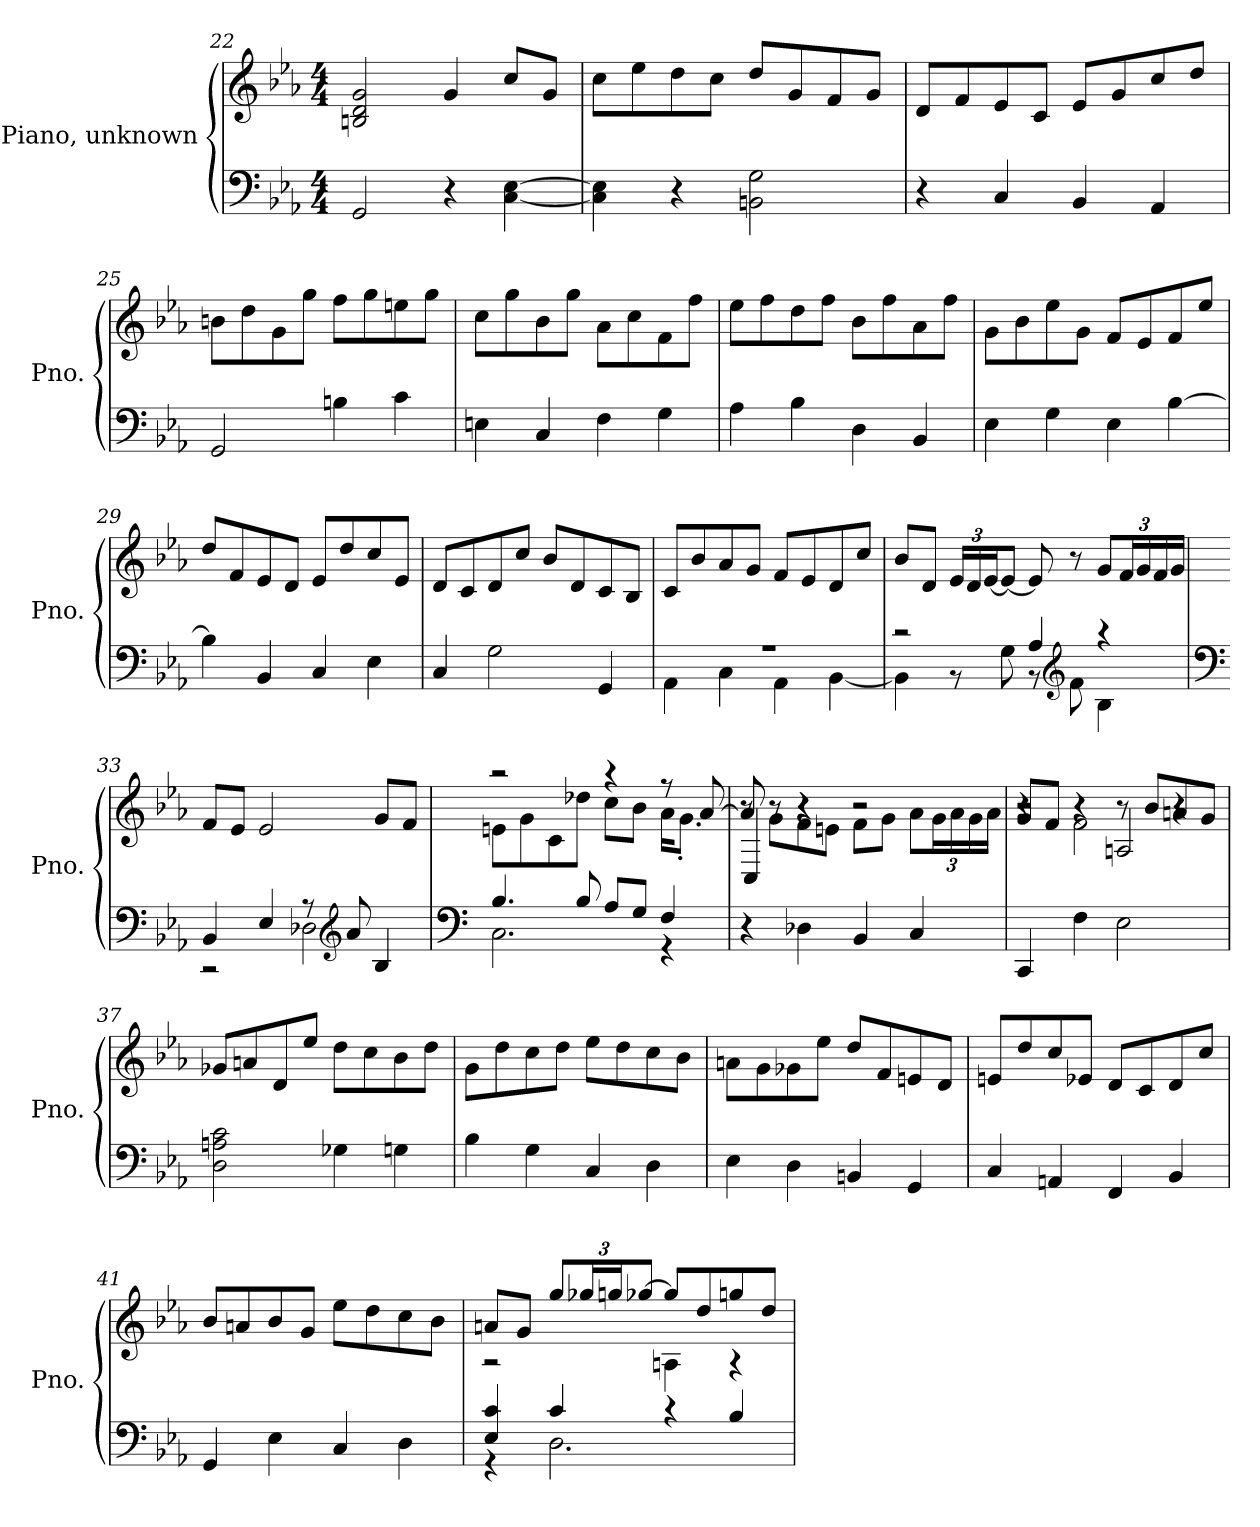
**kern	**kern
*part1	*part1
*staff2	*staff1
*I"Piano, unknown	*
*I'Pno.	*
*clefF4	*clefG2
*k[b-e-a-]	*k[b-e-a-]
*M4/4	*M4/4
=22	=22
2GG/	2Bn/ 2d/ 2g/
4r	4g/
[4C\ [4E-\	8cc/L
.	8g/J
=23	=23
4C\] 4E-\]	8cc\L
.	8ee-\
4r	8dd\
.	8cc\J
2BBn\ 2G\	8dd/L
.	8g/
.	8f/
.	8g/J
=24	=24
4r	8d/L
.	8f/
4C/	8e-/
.	8c/J
4BB-/	8e-/L
.	8g/
4AA-/	8cc/
.	8dd/J
=25	=25
2GG/	8bn\L
.	8dd\
.	8g\
.	8gg\J
4Bn\	8ff\L
.	8gg\
4c\	8een\
.	8gg\J
!!LO:PB:g=z
=26	=26
4En\	8cc\L
.	8gg\
4C/	8b-\
.	8gg\J
4F\	8a-\L
.	8cc\
4G\	8f\
.	8ff\J
=27	=27
4A-\	8ee-\L
.	8ff\
4B-\	8dd\
.	8ff\J
4D\	8b-\L
.	8ff\
4BB-/	8a-\
.	8ff\J
=28	=28
4E-\	8g\L
.	8b-\
4G\	8ee-\
.	8g\J
4E-\	8f/L
.	8e-/
[4B-\	8f/
.	8ee-/J
=29	=29
4B-\]	8dd/L
.	8f/
4BB-/	8e-/
.	8d/J
4C/	8e-/L
.	8dd/
4E-\	8cc/
.	8e-/J
=30	=30
4C/	8d/L
.	8c/
2G\	8d/
.	8cc/J
.	8b-/L
.	8d/
4GG/	8c/
.	8B-/J
!!LO:LB:g=z
=31	=31
*^	*
1r	4AA-\	8c/L
.	.	8b-/
.	4C\	8a-/
.	.	8g/J
.	4AA-\	8f/L
.	.	8e-/
.	[4BB-\	8d/
.	.	8cc/J
=32	=32	=32
2r	4BB-\]	8b-/L
.	.	8d/J
*	*	*Xbrackettup
.	8r	24e-/LL
.	.	24d/
.	.	[24e-/J
.	8G\	8e-/J_
4A-/	8r	8e-/]
*clefG2	*	*
.	8f\	8r
4r	4B-\	12g/L
.	.	24f/L
.	.	24g/
.	.	24f/
.	.	24g/JJ
=33	=33	=33
*clefF4	*	*
4BB-/	2r	8f/L
.	.	8e-/J
4E-/	.	2e-/
8r	2D-X\	.
*clefG2	*	*
8a-/	.	.
4B-/	.	8g/L
.	.	8f/J
!!LO:LB:g=z
=34	=34	=34
*clefF4	*	*
*	*	*^
4.B-/	2.C\	2r	8en\L
.	.	.	8g\
.	.	.	8c\
8B-/	.	.	8dd-X\J
8A-/L	.	4r	8cc\L
8G/J	.	.	8b-\J
4F/	4r	8r	16a-\KL
.	.	.	8.g'\J
.	.	[8a-/	.
*v	*v	*	*
=35	=35	=35
*	*	*^
4r	8a-/]	8r	4C/
.	8r	8g\L	.
4D-X\	4r	8f\	4r
.	.	8en\J	.
4BB-/	2r	8f\L	2r
.	.	8g\J	.
4C/	.	12a-\L	.
.	.	24g\L	.
.	.	24a-\	.
.	.	24g\	.
.	.	24a-\JJ	.
=36	=36	=36	=36
4CC/	8g/L	4r	2r
.	8f/J	.	.
4F\	4r	2f\	.
2E-\	8r	.	2An/
.	8b-/L	.	.
.	8an/	4r	.
.	8g/J	.	.
*	*v	*v	*v
=37	=37
2D\ 2An\ 2c\	8g-X/L
.	8an/
.	8d/
.	8ee-/J
4G-X\	8dd\L
.	8cc\
4Gn\	8b-\
.	8dd\J
!!LO:LB:g=z
=38	=38
4B-\	8g\L
.	8dd\
4G\	8cc\
.	8dd\J
4C/	8ee-\L
.	8dd\
4D\	8cc\
.	8b-\J
=39	=39
4E-\	8an\L
.	8g\
4D\	8g-X\
.	8ee-\J
4BBn/	8dd/L
.	8f/
4GG/	8en/
.	8d/J
=40	=40
4C/	8en/L
.	8dd/
4AAn/	8cc/
.	8e-X/J
4FF/	8d/L
.	8c/
4BB-/	8d/
.	8cc/J
=41	=41
4GG/	8b-/L
.	8an/
4E-\	8b-/
.	8g/J
4C/	8ee-\L
.	8dd\
4D\	8cc\
.	8b-\J
!!LO:LB:g=z
=42	=42
*^	*^
4E-/ 4c/	4r	8an/L	2r
.	.	8g/J	.
4c/	2.D\	12gg/L	.
.	.	24gg-X/L	.
.	.	24ggn/J	.
.	.	[12gg-X/J	.
4r	.	8gg-/L]	4An\
.	.	8dd/	.
4B-/	.	8ggn/	4r
.	.	8dd/J	.
*v	*v	*	*
*	*v	*v
=	=
*-	*-
